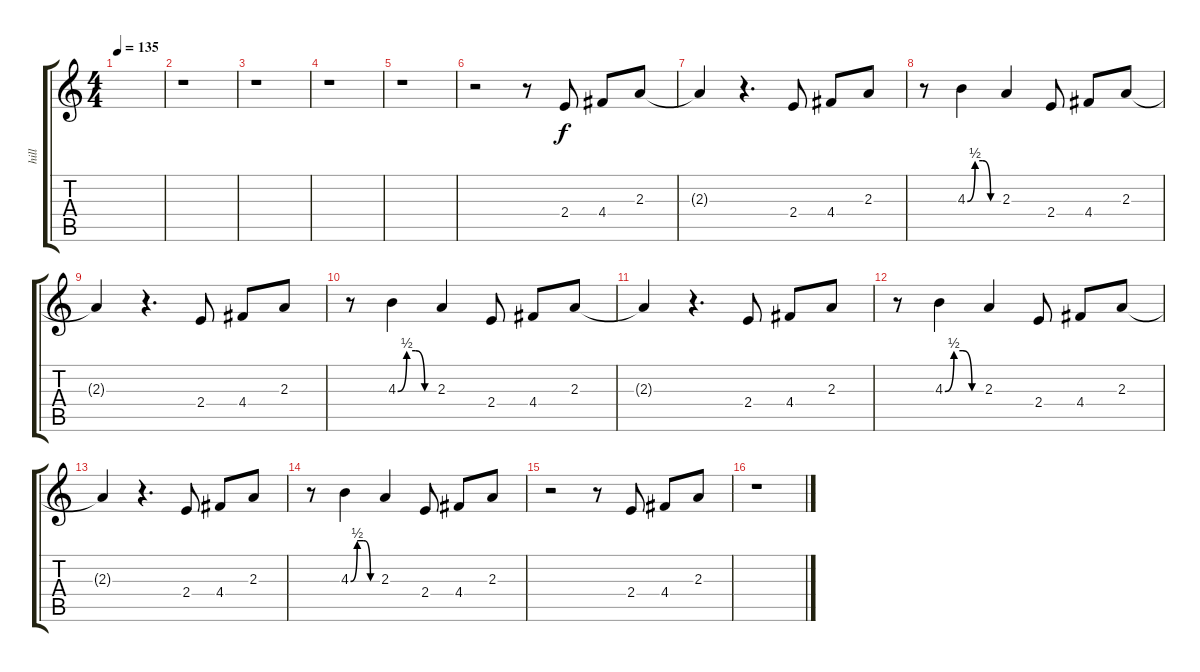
\track ("hill" "hill") {instrument distortionguitar}
\staff {score tabs}
\tuning (E4 B3 G3 D3 A2 E2) {hide}
\ts (4 4)
\tempo 135
\clef g2
\ks c
|
r.1 |
r.1 |
r.1 |
r.1 |
r.2 r.8 2.4.8 4.4.8 2.3.8 |
2.3{t}.4 r.4{d} 2.4.8 4.4.8 2.3.8 |
r.8 4.3{be (custom 0 0 15 2 30 2 45 0 60 0)}.4 2.3.4 2.4.8 4.4.8 2.3.8 |
2.3{t}.4 r.4{d} 2.4.8 4.4.8 2.3.8 |
r.8 4.3{be (custom 0 0 15 2 30 2 45 0 60 0)}.4 2.3.4 2.4.8 4.4.8 2.3.8 |
2.3{t}.4 r.4{d} 2.4.8 4.4.8 2.3.8 |
r.8 4.3{be (custom 0 0 15 2 30 2 45 0 60 0)}.4 2.3.4 2.4.8 4.4.8 2.3.8 |
2.3{t}.4 r.4{d} 2.4.8 4.4.8 2.3.8 |
r.8 4.3{be (custom 0 0 15 2 30 2 45 0 60 0)}.4 2.3.4 2.4.8 4.4.8 2.3.8 |
r.2 r.8 2.4.8 4.4.8 2.3.8 |
r.1
